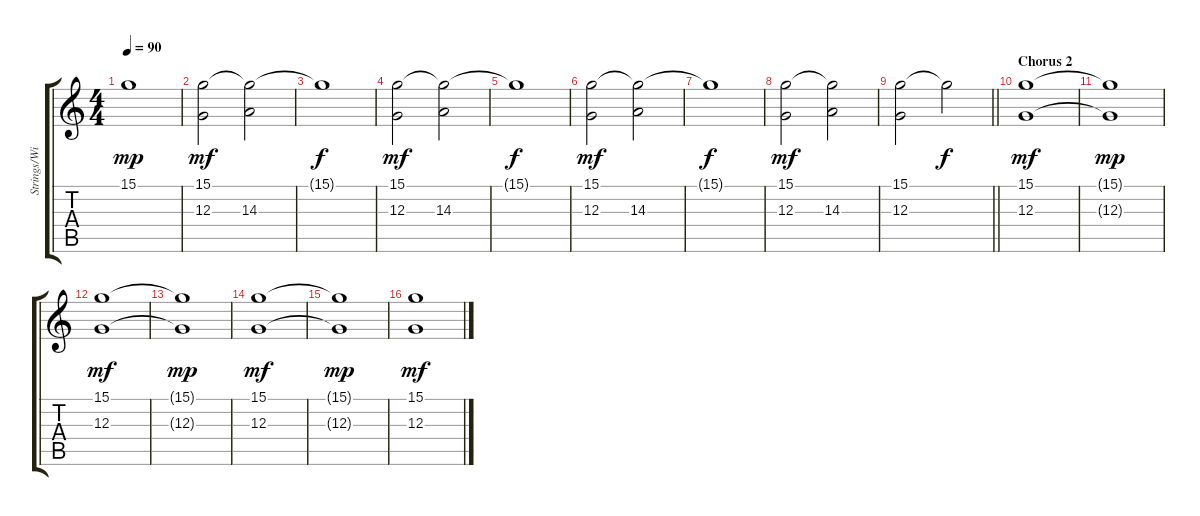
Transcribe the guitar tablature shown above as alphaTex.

\track ("Strings/Wind" "Strings/Wi") {instrument stringensemble1}
\staff {score tabs}
\tuning (E4 B3 G3 D3 A2 E2) {hide}
\ts (4 4)
\tempo 90
\clef g2
\ks c
15.1.1{dy mp} |
(15.1 12.3).2{dy mf} (15.1{t} 14.3).2 |
15.1{t}.1{dy f} |
(15.1 12.3).2{dy mf} (15.1{t} 14.3).2 |
15.1{t}.1{dy f} |
(15.1 12.3).2{dy mf} (15.1{t} 14.3).2 |
15.1{t}.1{dy f} |
(15.1 12.3).2{dy mf} (15.1{t} 14.3).2 |
\barLineRight lightlight
(15.1 12.3).2 15.1{t}.2{dy f} |
\section ("" "Chorus 2")
(15.1 12.3).1{dy mf} |
(15.1{t} 12.3{t}).1{dy mp} |
(15.1 12.3).1{dy mf} |
(15.1{t} 12.3{t}).1{dy mp} |
(15.1 12.3).1{dy mf} |
(15.1{t} 12.3{t}).1{dy mp} |
(15.1 12.3).1{dy mf}
